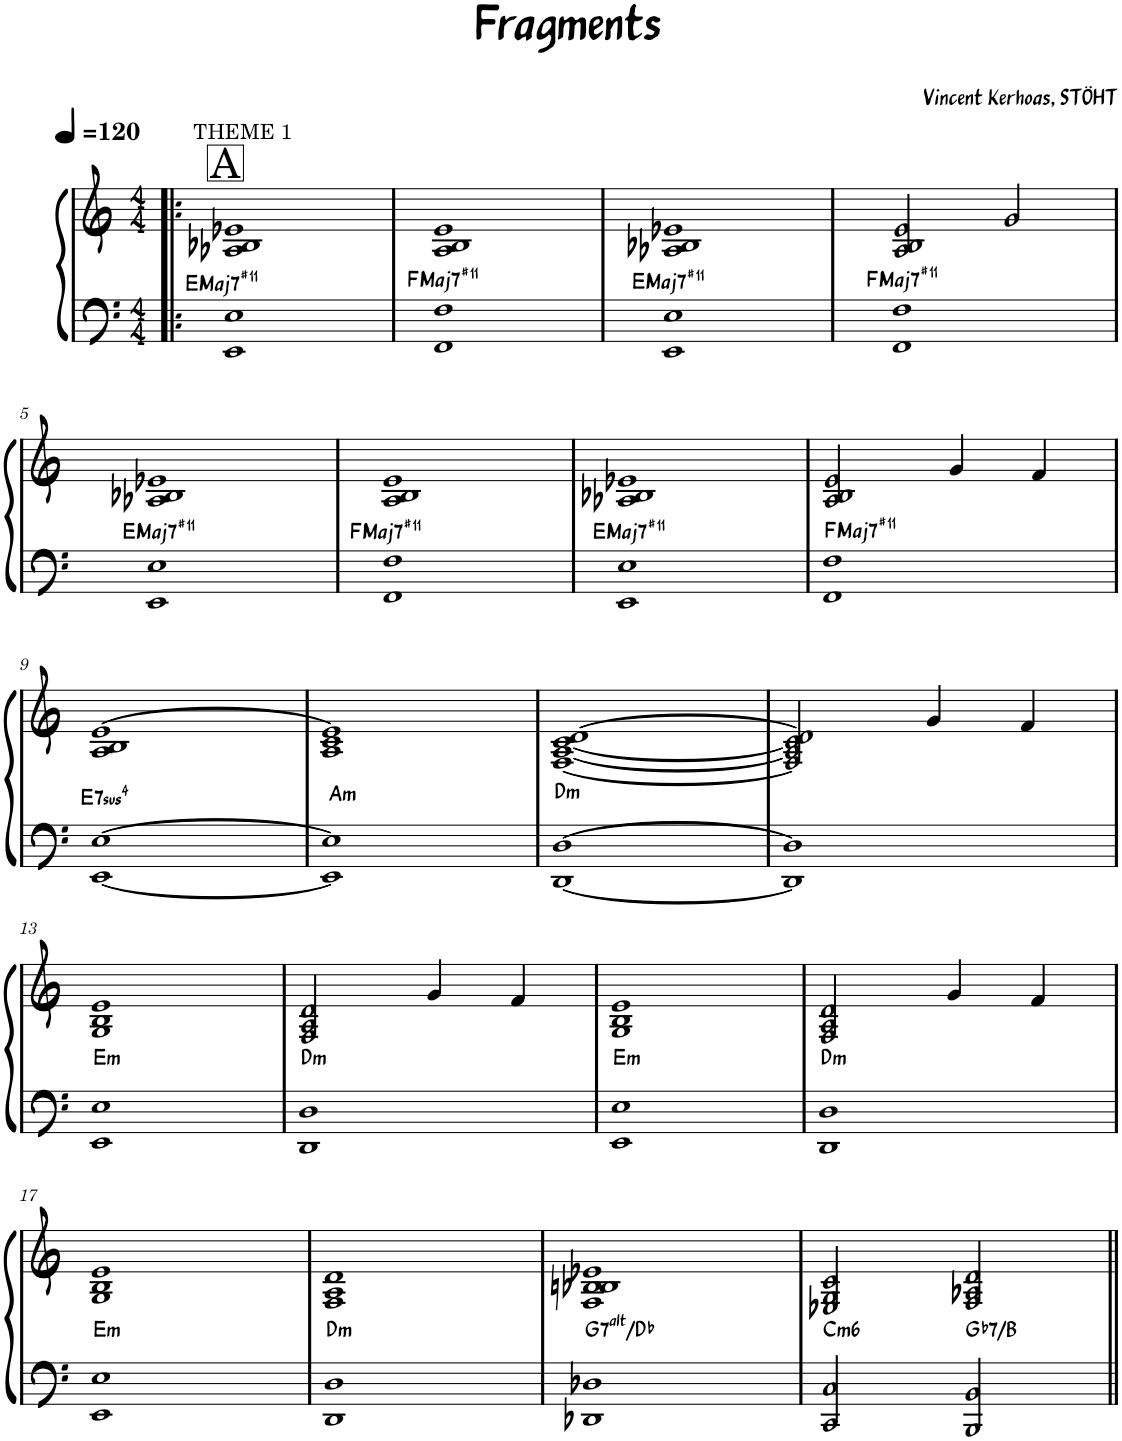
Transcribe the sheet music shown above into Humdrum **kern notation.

**kern	**kern	**harte
*part1	*part1	*part1
*staff2	*staff1	*
*I"Pno.	*	*
*I'Pno.	*	*
*clefF4	*clefG2	*
*k[]	*k[]	*
*M4/4	*M4/4	*
=1!|:	=1!|:	=1!|:
!	!LO:TX:a:t=A	!LO:H:kt=Maj7
1EE 1E	1A-X 1B-X 1e-X	E:maj7(#11)
=2	=2	=2
!	!	!LO:H:kt=Maj7
1FF 1F	1A 1B 1e	F:maj7(#11)
=3	=3	=3
!	!	!LO:H:kt=Maj7
1EE 1E	1A-X 1B-X 1e-X	E:maj7(#11)
=4	=4	=4
!	!	!LO:H:kt=Maj7
1FF 1F	2A/ 2B/ 2e/	F:maj7(#11)
.	2g/	.
!!LO:LB:g=z
=5	=5	=5
!	!	!LO:H:kt=Maj7
1EE 1E	1A-X 1B-X 1e-X	E:maj7(#11)
=6	=6	=6
!	!	!LO:H:kt=Maj7
1FF 1F	1A 1B 1e	F:maj7(#11)
=7	=7	=7
!	!	!LO:H:kt=Maj7
1EE 1E	1A-X 1B-X 1e-X	E:maj7(#11)
=8	=8	=8
!	!	!LO:H:kt=Maj7
1FF 1F	2A/ 2B/ 2e/	F:maj7(#11)
.	4g/	.
.	4f/	.
!!LO:LB:g=z
=9	=9	=9
*^	*	*
!	!	!	!LO:H:kt=74
[1E	[1EE	1A 1B [1e	E:sus4(7)
=10	=10	=10	=10
!	!	!	!LO:H:kt=m
1E]	1EE]	1A 1c 1e]	A:min
=11	=11	=11	=11
!	!	!	!LO:H:kt=m
*v	*v	*	*
[1DD [1D	[1F [1A [1c [1d	D:min
=12	=12	=12
1DD] 1D]	2F/] 2A/] 2c/] 2d/]	.
.	4g/	.
.	4f/	.
!!LO:LB:g=z
=13	=13	=13
!	!	!LO:H:kt=m
1EE 1E	1G 1B 1e	E:min
=14	=14	=14
!	!	!LO:H:kt=m
1DD 1D	2F/ 2A/ 2d/	D:min
.	4g/	.
.	4f/	.
=15	=15	=15
!	!	!LO:H:kt=m
1EE 1E	1G 1B 1e	E:min
=16	=16	=16
!	!	!LO:H:kt=m
1DD 1D	2F/ 2A/ 2d/	D:min
.	4g/	.
.	4f/	.
!!LO:LB:g=z
=17	=17	=17
!	!	!LO:H:kt=m
1EE 1E	1G 1B 1e	E:min
=18	=18	=18
!	!	!LO:H:kt=m
1DD 1D	1F 1A 1d	D:min
=19	=19	=19
!	!	!LO:H:kt=7
1DD-X 1D-X	1F 1B-X 1Bn 1e-X	G:(3,b5,#5,b7,b9,#9)/b5
=20	=20	=20
!	!	!LO:H:kt=m6
2CC/ 2C/	2E-X/ 2G/ 2c/	C:min6
!	!	!LO:H:kt=7
2BBB/ 2BB/	2F/ 2A-X/ 2d/	Gb:7/#3
=||	=||	=||
*-	*-	*-
